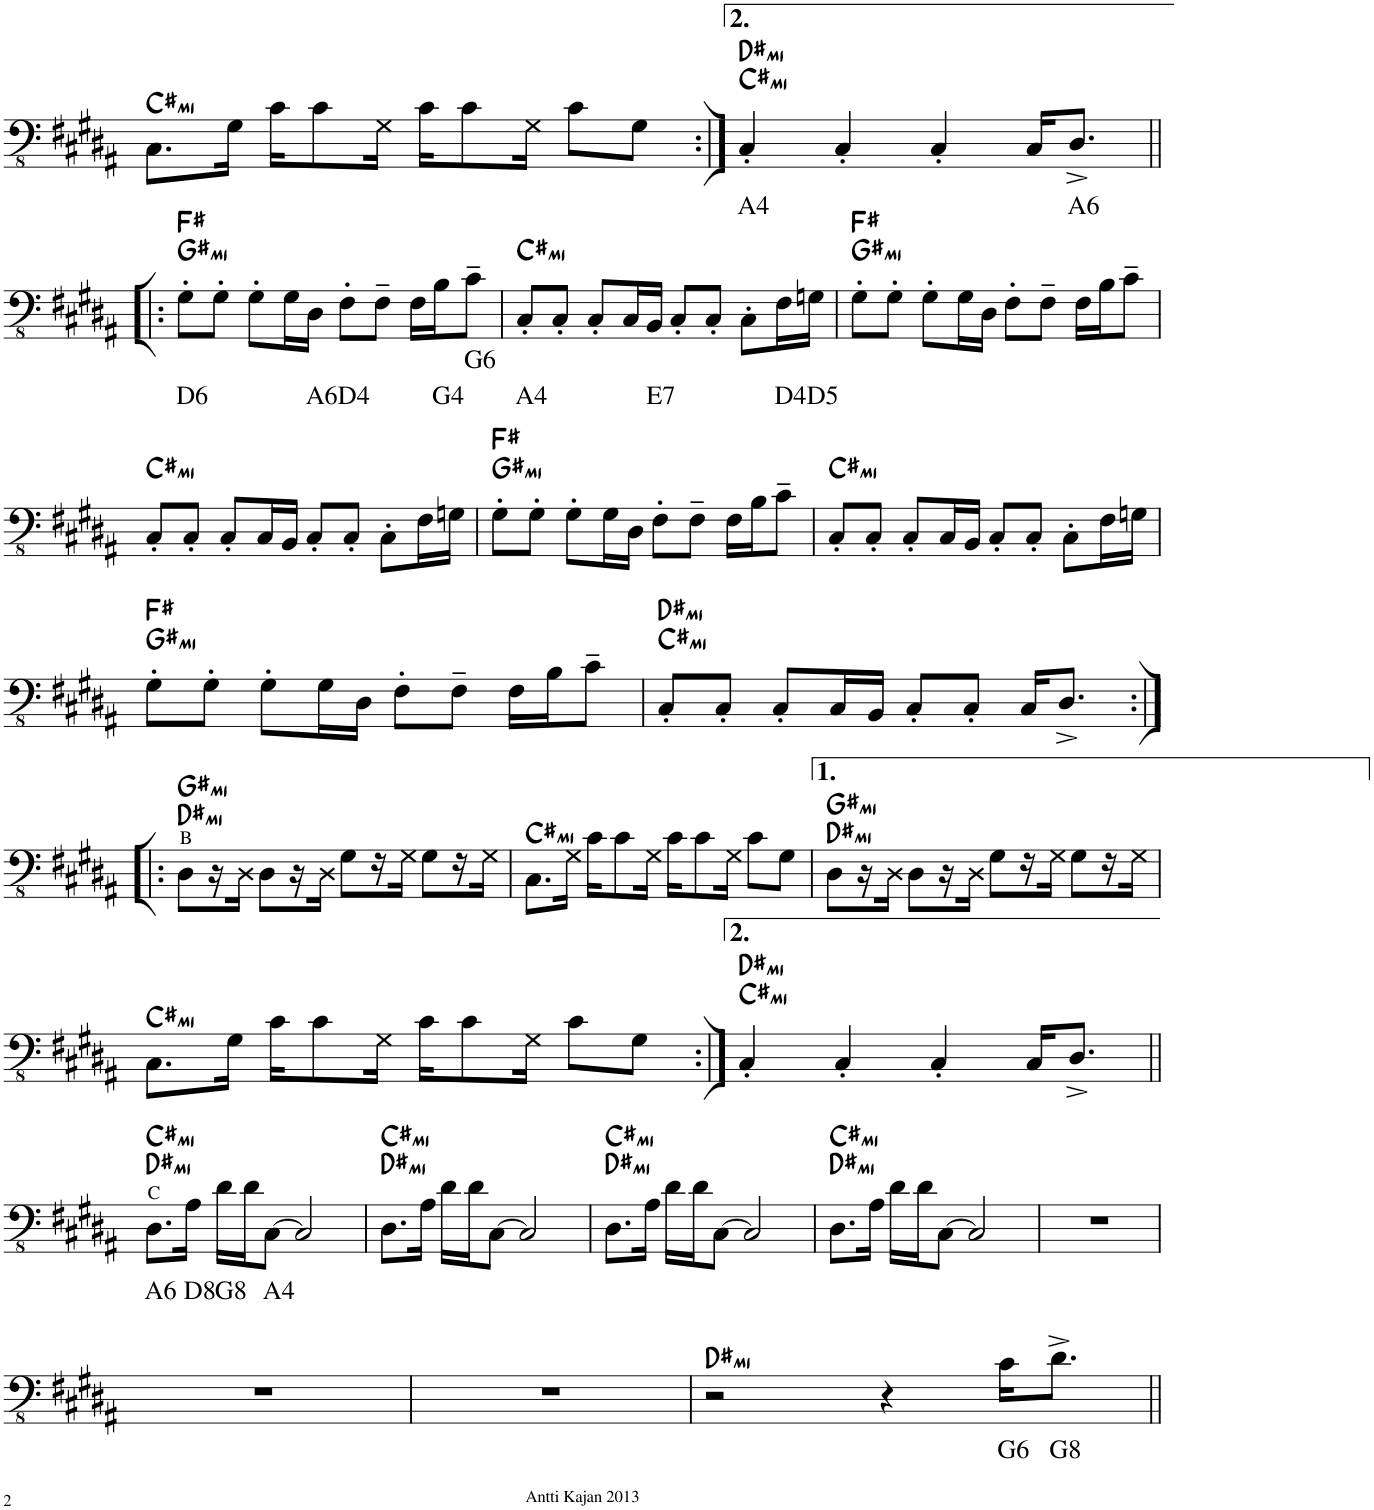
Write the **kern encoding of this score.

**kern	**text	**harte
*part1	*part1	*part1
*staff1	*staff1	*
*I"Fretless Electric Bass	*	*
!!LO:PB:g=z
*clefFv4	*	*
*k[f#c#g#d#a#]	*	*
=20	=20	=20
!	!	!LO:H:kt=mi
8.CC#\L	.	C#:min
16GG#\Jk	.	.
16C#\KL	.	.
8C#\	.	.
16GG#\Jk	.	.
16C#\KL	.	.
8C#\	.	.
16GG#\Jk	.	.
8C#\L	.	.
8GG#\J	.	.
=21:|!	=21:|!	=21:|!
!	!LO:LY:b	!LO:H:n=1:kt=mi
!	!	!LO:H:n=2:kt=mi
4CC#'/	A4	C#:min D#:min
4CC#'/	.	.
4CC#'/	.	.
16CC#/KL	.	.
!	!LO:LY:b	!
8.DD#^/J	A6	.
!!LO:LB:g=z
=22!|:	=22!|:	=22!|:
!	!LO:LY:b	!LO:H:n=1:kt=mi
8GG#'\L	D6	G#:min F#:maj
8GG#'\J	.	.
8GG#'\L	.	.
16GG#\L	.	.
!	!LO:LY:b	!
16DD#\JJ	A6	.
!	!LO:LY:b	!
8FF#'\L	D4	.
8FF#~\J	.	.
16FF#\LL	.	.
!	!LO:LY:b	!
16BB\J	G4	.
!	!LO:LY:b	!
8C#~\J	G6	.
=23	=23	=23
!	!LO:LY:b	!LO:H:kt=mi
8CC#'/L	A4	C#:min
8CC#'/J	.	.
8CC#'/L	.	.
16CC#/L	.	.
!	!LO:LY:b	!
16BBB/JJ	E7	.
8CC#'/L	.	.
8CC#'/J	.	.
8CC#'\L	.	.
!	!LO:LY:b	!
16FF#\L	D4	.
!	!LO:LY:b	!
16GGn\JJ	D5	.
=24	=24	=24
!	!	!LO:H:n=1:kt=mi
8GG#'\L	.	G#:min F#:maj
8GG#'\J	.	.
8GG#'\L	.	.
16GG#\L	.	.
16DD#\JJ	.	.
8FF#'\L	.	.
8FF#~\J	.	.
16FF#\LL	.	.
16BB\J	.	.
8C#~\J	.	.
!!LO:LB:g=z
=25	=25	=25
!	!	!LO:H:kt=mi
8CC#'/L	.	C#:min
8CC#'/J	.	.
8CC#'/L	.	.
16CC#/L	.	.
16BBB/JJ	.	.
8CC#'/L	.	.
8CC#'/J	.	.
8CC#'\L	.	.
16FF#\L	.	.
16GGn\JJ	.	.
=26	=26	=26
!	!	!LO:H:n=1:kt=mi
8GG#'\L	.	G#:min F#:maj
8GG#'\J	.	.
8GG#'\L	.	.
16GG#\L	.	.
16DD#\JJ	.	.
8FF#'\L	.	.
8FF#~\J	.	.
16FF#\LL	.	.
16BB\J	.	.
8C#~\J	.	.
=27	=27	=27
!	!	!LO:H:kt=mi
8CC#'/L	.	C#:min
8CC#'/J	.	.
8CC#'/L	.	.
16CC#/L	.	.
16BBB/JJ	.	.
8CC#'/L	.	.
8CC#'/J	.	.
8CC#'\L	.	.
16FF#\L	.	.
16GGn\JJ	.	.
!!LO:LB:g=z
=28	=28	=28
!	!	!LO:H:n=1:kt=mi
8GG#'\L	.	G#:min F#:maj
8GG#'\J	.	.
8GG#'\L	.	.
16GG#\L	.	.
16DD#\JJ	.	.
8FF#'\L	.	.
8FF#~\J	.	.
16FF#\LL	.	.
16BB\J	.	.
8C#~\J	.	.
=29	=29	=29
!	!	!LO:H:n=1:kt=mi
!	!	!LO:H:n=2:kt=mi
8CC#'/L	.	C#:min D#:min
8CC#'/J	.	.
8CC#'/L	.	.
16CC#/L	.	.
16BBB/JJ	.	.
8CC#'/L	.	.
8CC#'/J	.	.
16CC#/KL	.	.
8.DD#^/J	.	.
!!LO:LB:g=z
=30:|!|:	=30:|!|:	=30:|!|:
!	!	!LO:H:n=1:kt=mi
!	!	!LO:H:n=2:kt=mi
8DD#\L	.	D#:min G#:min
16r	.	.
16DD#\JJ	.	.
8DD#\L	.	.
16r	.	.
16DD#\JJ	.	.
8GG#\L	.	.
16r	.	.
16GG#\JJ	.	.
8GG#\L	.	.
16r	.	.
16GG#\JJ	.	.
=31	=31	=31
!	!	!LO:H:kt=mi
8.CC#\L	.	C#:min
16GG#\Jk	.	.
16C#\KL	.	.
8C#\	.	.
16GG#\Jk	.	.
16C#\KL	.	.
8C#\	.	.
16GG#\Jk	.	.
8C#\L	.	.
8GG#\J	.	.
=32	=32	=32
!	!	!LO:H:n=1:kt=mi
!	!	!LO:H:n=2:kt=mi
8DD#\L	.	D#:min G#:min
16r	.	.
16DD#\JJ	.	.
8DD#\L	.	.
16r	.	.
16DD#\JJ	.	.
8GG#\L	.	.
16r	.	.
16GG#\JJ	.	.
8GG#\L	.	.
16r	.	.
16GG#\JJ	.	.
!!LO:LB:g=z
=33	=33	=33
!	!	!LO:H:kt=mi
8.CC#\L	.	C#:min
16GG#\Jk	.	.
16C#\KL	.	.
8C#\	.	.
16GG#\Jk	.	.
16C#\KL	.	.
8C#\	.	.
16GG#\Jk	.	.
8C#\L	.	.
8GG#\J	.	.
=34:|!	=34:|!	=34:|!
!	!	!LO:H:n=1:kt=mi
!	!	!LO:H:n=2:kt=mi
4CC#'/	.	C#:min D#:min
4CC#'/	.	.
4CC#'/	.	.
16CC#/KL	.	.
8.DD#^/J	.	.
!!LO:LB:g=z
=35||	=35||	=35||
!	!LO:LY:b	!LO:H:n=1:kt=mi
!	!	!LO:H:n=2:kt=mi
8.DD#\L	A6	D#:min C#:min
!	!LO:LY:b	!
16AA#\Jk	D8	.
!	!LO:LY:b	!
16D#\LL	G8	.
16D#\J	.	.
!	!LO:LY:b	!
[8CC#\J	A4	.
2CC#/]	.	.
=36	=36	=36
!	!	!LO:H:n=1:kt=mi
!	!	!LO:H:n=2:kt=mi
8.DD#\L	.	D#:min C#:min
16AA#\Jk	.	.
16D#\LL	.	.
16D#\J	.	.
[8CC#\J	.	.
2CC#/]	.	.
=37	=37	=37
!	!	!LO:H:n=1:kt=mi
!	!	!LO:H:n=2:kt=mi
8.DD#\L	.	D#:min C#:min
16AA#\Jk	.	.
16D#\LL	.	.
16D#\J	.	.
[8CC#\J	.	.
2CC#/]	.	.
=38	=38	=38
!	!	!LO:H:n=1:kt=mi
!	!	!LO:H:n=2:kt=mi
8.DD#\L	.	D#:min C#:min
16AA#\Jk	.	.
16D#\LL	.	.
16D#\J	.	.
[8CC#\J	.	.
2CC#/]	.	.
=39	=39	=39
1r	.	.
!!LO:LB:g=z
=40	=40	=40
1r	.	.
=41	=41	=41
1r	.	.
=42	=42	=42
!	!	!LO:H:kt=mi
2r	.	D#:min
4r	.	.
!	!LO:LY:b	!
16C#\KL	G6	.
!	!LO:LY:b	!
8.D#^\J	G8	.
=||	=||	=||
*-	*-	*-
